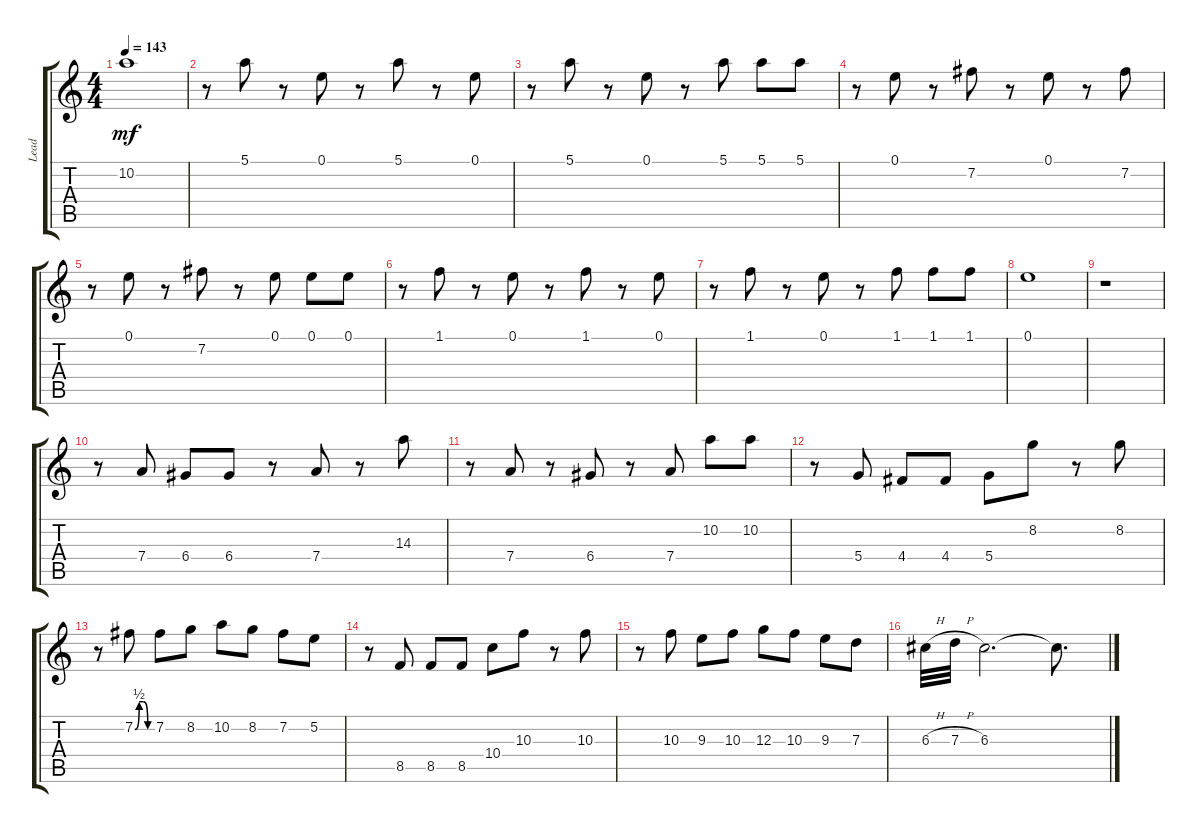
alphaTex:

\track ("Lead" "Lead") {instrument distortionguitar}
\staff {score tabs}
\tuning (E4 B3 G3 D3 A2 E2) {hide}
\ts (4 4)
\tempo 143
\clef g2
\ks c
10.2.1{dy mf} |
r.8 5.1.8 r.8 0.1.8 r.8 5.1.8 r.8 0.1.8 |
r.8 5.1.8 r.8 0.1.8 r.8 5.1.8 5.1.8 5.1.8 |
r.8 0.1.8 r.8 7.2.8 r.8 0.1.8 r.8 7.2.8 |
r.8 0.1.8 r.8 7.2.8 r.8 0.1.8 0.1.8 0.1.8 |
r.8 1.1.8 r.8 0.1.8 r.8 1.1.8 r.8 0.1.8 |
r.8 1.1.8 r.8 0.1.8 r.8 1.1.8 1.1.8 1.1.8 |
0.1.1 |
r.1 |
r.8 7.4.8 6.4.8 6.4.8 r.8 7.4.8 r.8 14.3.8 |
r.8 7.4.8 r.8 6.4.8 r.8 7.4.8 10.2.8 10.2.8 |
r.8 5.4.8 4.4.8 4.4.8 5.4.8 8.2.8 r.8 8.2.8 |
r.8 7.2{be (custom 0 0 15 2 30 2 45 0 60 0)}.8 7.2.8 8.2.8 10.2.8 8.2.8 7.2.8 5.2.8 |
r.8 8.5.8 8.5.8 8.5.8 10.4.8 10.3.8 r.8 10.3.8 |
r.8 10.3.8 9.3.8 10.3.8 12.3.8 10.3.8 9.3.8 7.3.8 |
6.3{h}.32 7.3{h}.32 6.3.2{d} 6.3{t}.8{d}
